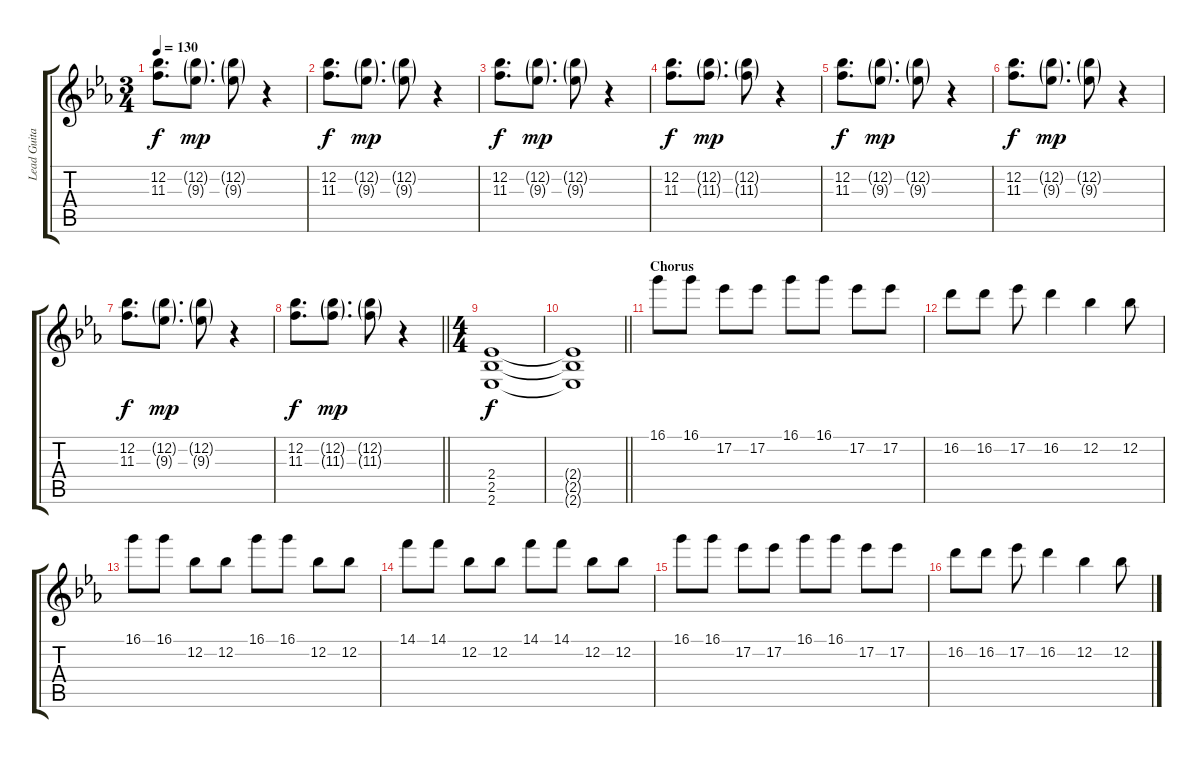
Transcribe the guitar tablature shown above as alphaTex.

\track ("Lead Guitar" "Lead Guita") {instrument distortionguitar bank 255}
\staff {score tabs}
\tuning (Eb4 Bb3 Gb3 Db3 Ab2 Db2) {hide}
\ts (3 4)
\tempo 130
\clef g2
\ks eb
(12.2 11.3).8{d dy f instrument electricguitarclean} (12.2{g} 9.3{g}).8{d dy mp} (12.2{g} 9.3{g}).8 r.4 |
(12.2 11.3).8{d dy f} (12.2{g} 9.3{g}).8{d dy mp} (12.2{g} 9.3{g}).8 r.4 |
(12.2 11.3).8{d dy f} (12.2{g} 9.3{g}).8{d dy mp} (12.2{g} 9.3{g}).8 r.4 |
(12.2 11.3).8{d dy f} (12.2{g} 11.3{g}).8{d dy mp} (12.2{g} 11.3{g}).8 r.4 |
(12.2 11.3).8{d dy f} (12.2{g} 9.3{g}).8{d dy mp} (12.2{g} 9.3{g}).8 r.4 |
(12.2 11.3).8{d dy f} (12.2{g} 9.3{g}).8{d dy mp} (12.2{g} 9.3{g}).8 r.4 |
(12.2 11.3).8{d dy f} (12.2{g} 9.3{g}).8{d dy mp} (12.2{g} 9.3{g}).8 r.4 |
\barLineRight lightlight
(12.2 11.3).8{d dy f} (12.2{g} 11.3{g}).8{d dy mp} (12.2{g} 11.3{g}).8 r.4 |
\ts (4 4)
(2.4 2.5 2.6).1{dy f instrument distortionguitar} |
\barLineRight lightlight
(2.4{t} 2.5{t} 2.6{t}).1 |
\section ("" "Chorus")
16.1.8 16.1.8 17.2.8 17.2.8 16.1.8 16.1.8 17.2.8 17.2.8 |
16.2.8 16.2.8 17.2.8 16.2.4 12.2.4 12.2.8 |
16.1.8 16.1.8 12.2.8 12.2.8 16.1.8 16.1.8 12.2.8 12.2.8 |
14.1.8 14.1.8 12.2.8 12.2.8 14.1.8 14.1.8 12.2.8 12.2.8 |
16.1.8 16.1.8 17.2.8 17.2.8 16.1.8 16.1.8 17.2.8 17.2.8 |
16.2.8 16.2.8 17.2.8 16.2.4 12.2.4 12.2.8
